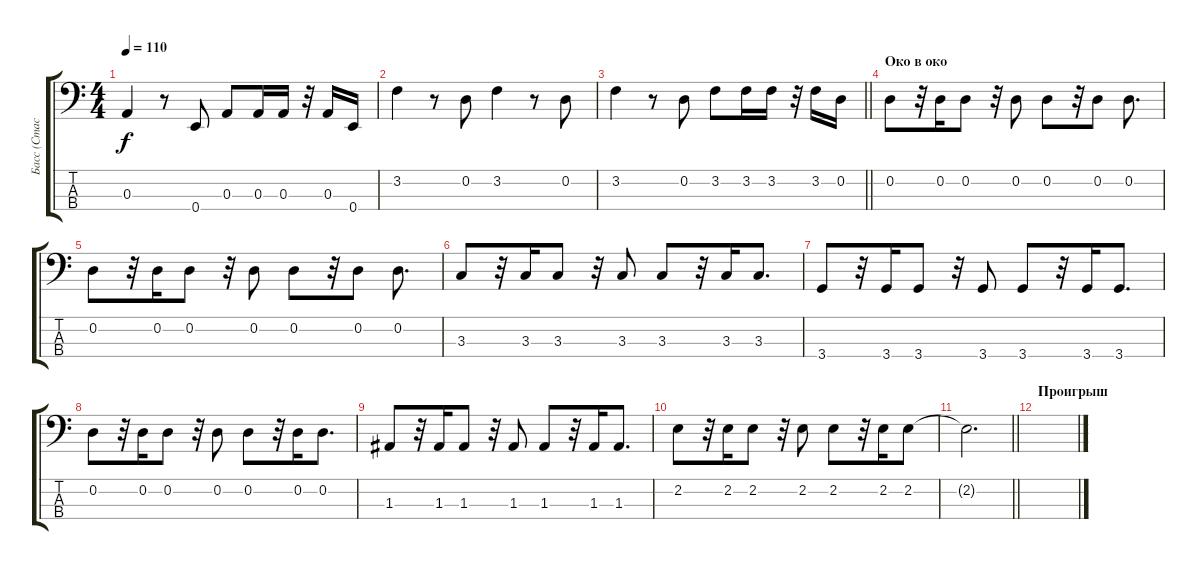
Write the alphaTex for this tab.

\track ("Басс (Стасики Марков)" "Басс (Стас") {instrument electricbassfinger}
\staff {score tabs}
\tuning (G2 D2 A1 E1) {hide}
\ts (4 4)
\tempo 110
\clef f4
\ks c
0.3.4{dy f} r.8 0.4.8 0.3.8 0.3.16 0.3.16 r.32 0.3.16 0.4.16 |
3.2.4 r.8 0.2.8 3.2.4 r.8 0.2.8 |
\barLineRight lightlight
3.2.4 r.8 0.2.8 3.2.8 3.2.16 3.2.16 r.32 3.2.16 0.2.16 |
\section ("" "Око в око")
0.2.8 r.32 0.2.16 0.2.8 r.32 0.2.8 0.2.8 r.32 0.2.8 0.2.8{d} |
0.2.8 r.32 0.2.16 0.2.8 r.32 0.2.8 0.2.8 r.32 0.2.8 0.2.8{d} |
3.3.8 r.32 3.3.16 3.3.8 r.32 3.3.8 3.3.8 r.32 3.3.16 3.3.8{d} |
3.4.8 r.32 3.4.16 3.4.8 r.32 3.4.8 3.4.8 r.32 3.4.16 3.4.8{d} |
0.2.8 r.32 0.2.16 0.2.8 r.32 0.2.8 0.2.8 r.32 0.2.16 0.2.8{d} |
1.3.8 r.32 1.3.16 1.3.8 r.32 1.3.8 1.3.8 r.32 1.3.16 1.3.8{d} |
2.2.8 r.32 2.2.16 2.2.8 r.32 2.2.8 2.2.8 r.32 2.2.16 2.2.8 |
\barLineRight lightlight
2.2{t}.2{d} |
\section ("" "Проигрыш")
